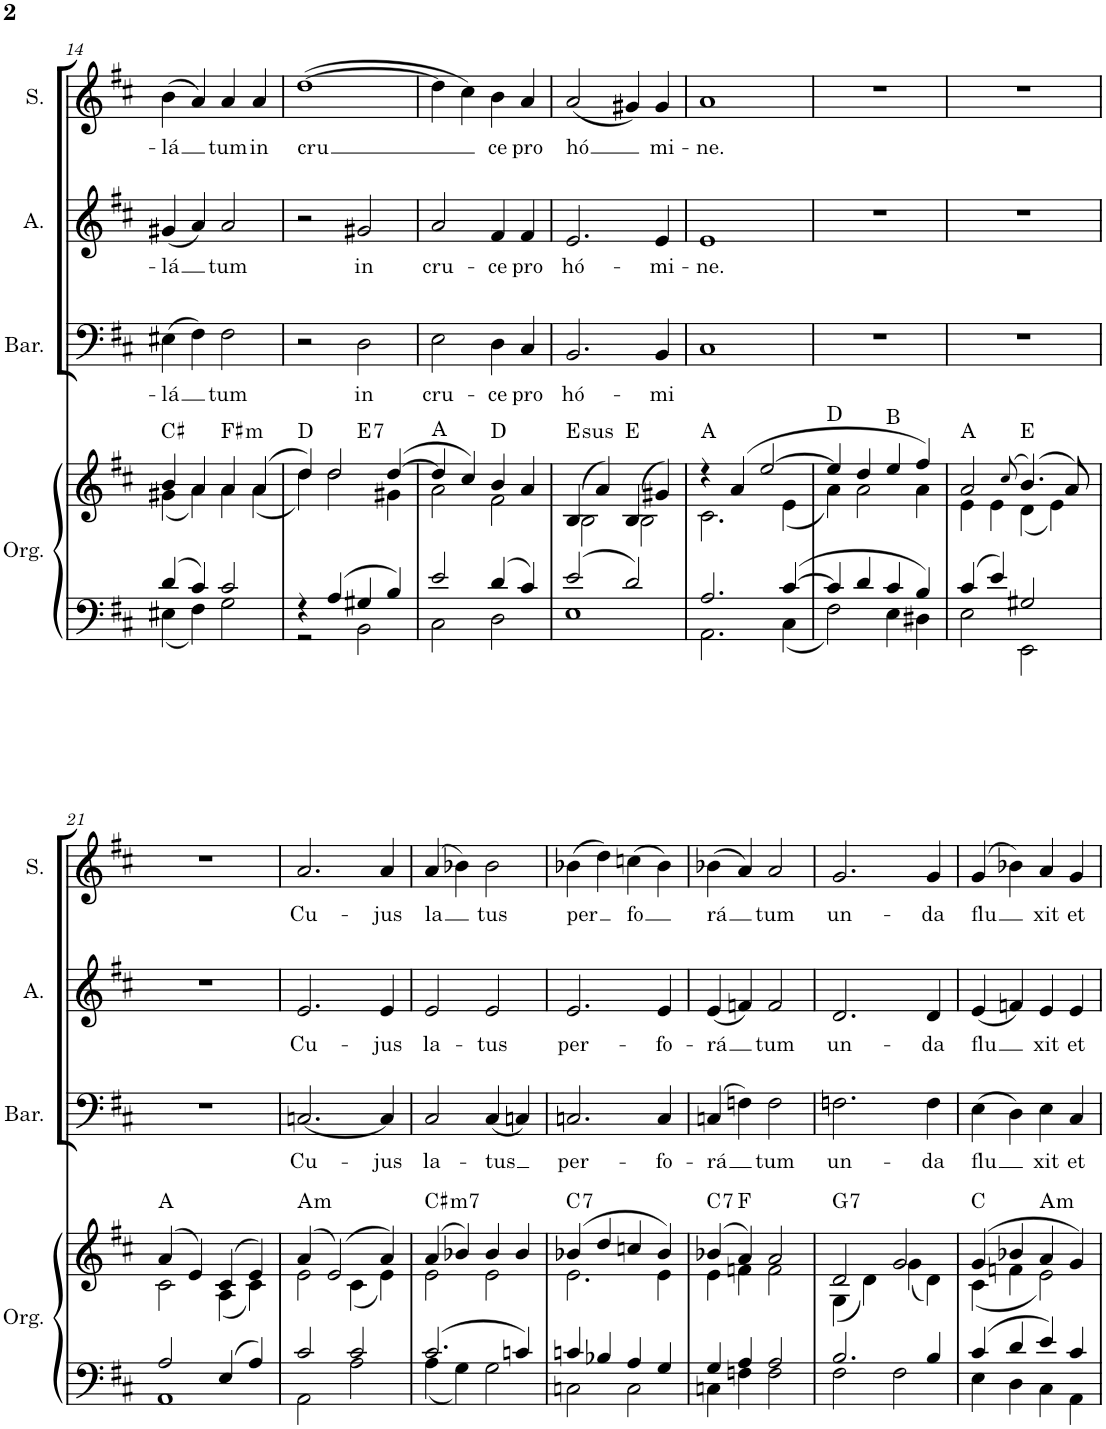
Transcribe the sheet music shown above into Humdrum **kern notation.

**kern	**kern	**harte	**kern	**text	**kern	**text	**kern	**text
*part4	*part4	*part4	*part3	*part3	*part2	*part2	*part1	*part1
*staff5	*staff4	*	*staff3	*staff3	*staff2	*staff2	*staff1	*staff1
*I"Órgano	*	*	*I"Barítono	*	*I"Alto	*	*I"Soprano	*
*	*	*	*I'Bar.	*	*I'A.	*	*I'S.	*
!!LO:PB:g=z
*clefF4	*clefG2	*	*clefF4	*	*clefG2	*	*clefG2	*
*k[f#c#]	*k[f#c#]	*	*k[f#c#]	*	*k[f#c#]	*	*k[f#c#]	*
*M4/4	*M4/4	*	*M4/4	*	*M4/4	*	*M4/4	*
*met(c)	*met(c)	*	*met(c)	*	*met(c)	*	*met(c)	*
=14	=14	=14	=14	=14	=14	=14	=14	=14
*^	*^	*	*	*	*	*	*	*
!	!	!	!	!	!	!LO:LY:b	!	!LO:LY:b	!	!LO:LY:b
4d/	4E#X\	4b/	(4g#X\	C#:maj	(4E#X\	-lá	(4g#X/	-lá	(4b\	-lá
4c#/	4F#\	4a/	4a\)	.	4F#\)	.	4a/)	.	4a/)	.
!	!	!	!	!LO:H:kt=m	!	!LO:LY:b	!	!LO:LY:b	!	!LO:LY:b
2c#/	2G\	4a/	4a\	F#:min	2F#\	tum	2a/	tum	4a/	tum
!	!	!	!	!	!	!	!	!	!	!LO:LY:b
.	.	(4a/	(4a\	.	.	.	.	.	4a/	in
=15	=15	=15	=15	=15	=15	=15	=15	=15	=15	=15
!	!	!	!	!	!	!	!	!	!	!LO:LY:b
*	*	*	*^	*	*	*	*	*	*	*
4r	2r	4dd/)	4dd\)	2ryy	D:maj	2r	.	2r	.	([1dd	cru
4A/	.	2dd/	2dd\	.	.	.	.	.	.	.	.
!	!	!	!	!	!LO:H:kt=7	!	!LO:LY:b	!	!LO:LY:b	!	!
4G#X/	2BB\	.	.	2ryy	E:7	2D\	in	2g#X/	in	.	.
4B/	.	([4dd/	4g#X\	.	.	.	.	.	.	.	.
=16	=16	=16	=16	=16	=16	=16	=16	=16	=16	=16	=16
!	!	!	!	!	!	!	!LO:LY:b	!	!LO:LY:b	!	!
*	*	*	*v	*v	*	*	*	*	*	*	*
2e/	2C#\	4dd/]	2a\	A:maj	2E\	cru-	2a/	cru-	4dd\]	.
.	.	4cc#/)	.	.	.	.	.	.	4cc#\)	.
!	!	!	!	!	!	!LO:LY:b	!	!LO:LY:b	!	!LO:LY:b
4d/	2D\	4b/	2f#\	D:maj	4D\	-ce	4f#/	-ce	4b\	ce
!	!	!	!	!	!	!LO:LY:b	!	!LO:LY:b	!	!LO:LY:b
4c#/	.	4a/	.	.	4C#/	pro	4f#/	pro	4a/	pro
=17	=17	=17	=17	=17	=17	=17	=17	=17	=17	=17
!	!	!	!	!LO:H:kt=sus	!	!LO:LY:b	!	!LO:LY:b	!	!LO:LY:b
2e/	1E	(4B/	2B\	E:sus4	2.BB/	hó-	2.e/	hó-	(2a/	hó
.	.	4a/)	.	.	.	.	.	.	.	.
2d/	.	(4B/	2B\	E:maj	.	.	.	.	4g#X/)	.
!	!	!	!	!	!	!LO:LY:b	!	!LO:LY:b	!	!LO:LY:b
.	.	4g#X/)	.	.	4BB/	-mi	4e/	-mi-	4g#/	mi-
=18	=18	=18	=18	=18	=18	=18	=18	=18	=18	=18
!	!	!	!	!	!	!	!	!LO:LY:b	!	!LO:LY:b
2.A/	2.AA\	4r	2.c#\	A:maj	1C#	.	1e	-ne.	1a	-ne.
.	.	(4a/	.	.	.	.	.	.	.	.
.	.	[2ee/	.	.	.	.	.	.	.	.
[4c#/	4C#\	.	(4e\	.	.	.	.	.	.	.
=19	=19	=19	=19	=19	=19	=19	=19	=19	=19	=19
4c#/]	2F#\	4ee/]	4a\)	D:maj	1r	.	1r	.	1r	.
4d/	.	4dd/	2a\	.	.	.	.	.	.	.
4c#/	4E\	4ee/	.	B:maj	.	.	.	.	.	.
4B/	4D#X\	4ff#/)	4a\	.	.	.	.	.	.	.
=20	=20	=20	=20	=20	=20	=20	=20	=20	=20	=20
4c#/	2E\	2a/	4e\	A:maj	1r	.	1r	.	1r	.
4e/	.	.	4e\	.	.	.	.	.	.	.
.	.	(8qcc#/	.	.	.	.	.	.	.	.
2G#X/	2EE\	(4.b/)	(4d\	E:maj	.	.	.	.	.	.
.	.	.	4e\)	.	.	.	.	.	.	.
.	.	8a/)	.	.	.	.	.	.	.	.
!!LO:LB:g=z
=21	=21	=21	=21	=21	=21	=21	=21	=21	=21	=21
2A/	1AA	(4a/	2c#\	A:maj	1r	.	1r	.	1r	.
.	.	4e/)	.	.	.	.	.	.	.	.
4E/	.	(4c#/	(4A\	.	.	.	.	.	.	.
4A/	.	4e/)	4c#\)	.	.	.	.	.	.	.
=22	=22	=22	=22	=22	=22	=22	=22	=22	=22	=22
!	!	!	!	!LO:H:kt=m	!	!LO:LY:b	!	!LO:LY:b	!	!LO:LY:b
2c#/	2AA\	(4a/	2e\	A:min	[2.Cn/	Cu-	2.e/	Cu-	2.a/	Cu-
.	.	(2e/)	.	.	.	.	.	.	.	.
2c#/	2A\	.	(4c#\	.	.	.	.	.	.	.
!	!	!	!	!	!	!LO:LY:b	!	!LO:LY:b	!	!LO:LY:b
.	.	4a/)	4e\)	.	4C/]	-jus	4e/	-jus	4a/	-jus
=23	=23	=23	=23	=23	=23	=23	=23	=23	=23	=23
!	!	!	!	!LO:H:kt=m7	!	!LO:LY:b	!	!LO:LY:b	!	!LO:LY:b
2.c#/	4A\	(4a/	2e\	C#:min7	2C#/	la-	2e/	la-	(4a/	la
.	4G\	4b-X/)	.	.	.	.	.	.	4b-X\)	.
!	!	!	!	!	!	!LO:LY:b	!	!LO:LY:b	!	!LO:LY:b
.	2G\	4b-/	2e\	.	(4C#/	-tus	2e/	-tus	2b-\	tus
4cn/	.	4b-/	.	.	4Cn/)	.	.	.	.	.
=24	=24	=24	=24	=24	=24	=24	=24	=24	=24	=24
!	!	!	!	!LO:H:kt=7	!	!LO:LY:b	!	!LO:LY:b	!	!LO:LY:b
4cn/	2Cn\	(4b-X/	2.e\	C:7	2.Cn/	per-	2.e/	per-	(4b-X\	per
4B-X/	.	4dd/	.	.	.	.	.	.	4dd\)	.
!	!	!	!	!	!	!	!	!	!	!LO:LY:b
4A/	2C\	4ccn/	.	.	.	.	.	.	(4ccn\	fo
!	!	!	!	!	!	!LO:LY:b	!	!LO:LY:b	!	!
4G/	.	4b-/)	4e\	.	4C/	-fo-	4e/	-fo-	4b-\)	.
=25	=25	=25	=25	=25	=25	=25	=25	=25	=25	=25
!	!	!	!	!LO:H:kt=7	!	!LO:LY:b	!	!LO:LY:b	!	!LO:LY:b
4G/	4Cn\	(4b-X/	4e\	C:7	(4Cn/	-rá	(4e/	-rá	(4b-X\	rá
4A/	4Fn\	4a/)	4fn\	F:maj	4Fn\)	.	4fn/)	.	4a/)	.
!	!	!	!	!	!	!LO:LY:b	!	!LO:LY:b	!	!LO:LY:b
2A/	2F\	2a/	2f\	.	2F\	tum	2f/	tum	2a/	tum
=26	=26	=26	=26	=26	=26	=26	=26	=26	=26	=26
!	!	!	!	!LO:H:kt=7	!	!LO:LY:b	!	!LO:LY:b	!	!LO:LY:b
2.B/	2F#\	2d/	(4G\	G:7	2.Fn\	un-	2.d/	un-	2.g/	un-
.	.	.	4d\)	.	.	.	.	.	.	.
.	2F#\	2g/	(4g\	.	.	.	.	.	.	.
!	!	!	!	!	!	!LO:LY:b	!	!LO:LY:b	!	!LO:LY:b
4B/	.	.	4d\)	.	4F\	-da	4d/	-da	4g/	-da
=27	=27	=27	=27	=27	=27	=27	=27	=27	=27	=27
!	!	!	!	!	!	!LO:LY:b	!	!LO:LY:b	!	!LO:LY:b
4c#/	4E\	(4g/	(4c#\	C:maj	(4E\	flu	(4e/	flu	(4g/	flu
4d/	4D\	4b-X/	4fn\	.	4D\)	.	4fn/)	.	4b-X\)	.
!	!	!	!	!LO:H:kt=m	!	!LO:LY:b	!	!LO:LY:b	!	!LO:LY:b
4e/	4C#\	4a/	2e\)	A:min	4E\	xit	4e/	xit	4a/	xit
!	!	!	!	!	!	!LO:LY:b	!	!LO:LY:b	!	!LO:LY:b
4c#/	4AA\	4g/)	.	.	4C#/	et	4e/	et	4g/	et
*v	*v	*	*	*	*	*	*	*	*	*
*	*v	*v	*	*	*	*	*	*	*
=	=	=	=	=	=	=	=	=
*-	*-	*-	*-	*-	*-	*-	*-	*-
